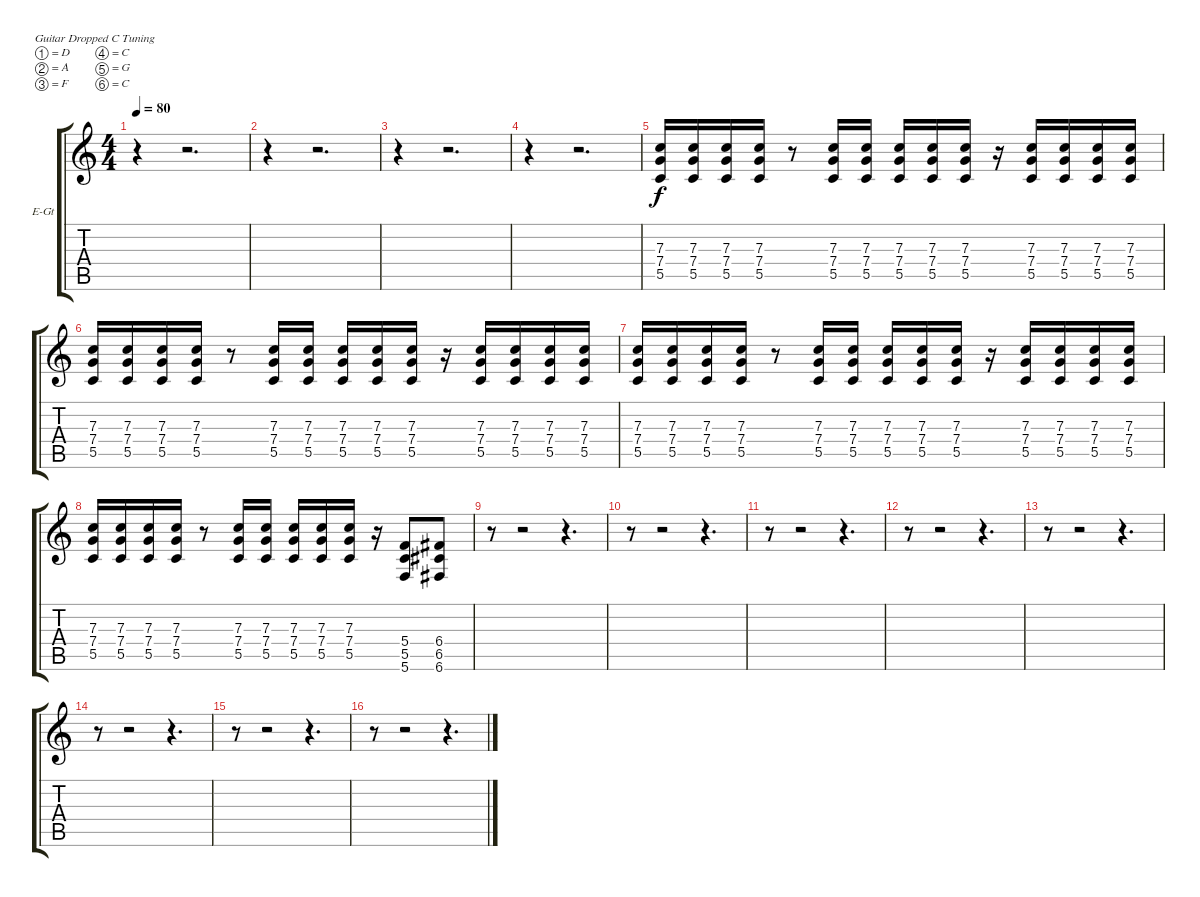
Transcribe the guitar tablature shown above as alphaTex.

\bracketExtendMode groupsimilarinstruments
\firstSystemTrackNameOrientation horizontal
\otherSystemsTrackNameOrientation horizontal
\track ("Guitare saturée" "E-Gt") {instrument distortionguitar}
\staff {score tabs}
\tuning (D4 A3 F3 C3 G2 C2)
\ts (4 4)
\tempo 80
\clef g2
\ks c
r.4{dy f} r.2{d} |
r.4 r.2{d} |
r.4 r.2{d} |
r.4 r.2{d} |
(7.3 7.4 5.5).16 (7.3 7.4 5.5).16 (7.3 7.4 5.5).16 (7.3 7.4 5.5).16 r.8 (7.3 7.4 5.5).16 (7.3 7.4 5.5).16 (7.3 7.4 5.5).16 (7.3 7.4 5.5).16 (7.3 7.4 5.5).16 r.16 (7.3 7.4 5.5).16 (7.3 7.4 5.5).16 (7.3 7.4 5.5).16 (7.3 7.4 5.5).16 |
(7.3 7.4 5.5).16 (7.3 7.4 5.5).16 (7.3 7.4 5.5).16 (7.3 7.4 5.5).16 r.8 (7.3 7.4 5.5).16 (7.3 7.4 5.5).16 (7.3 7.4 5.5).16 (7.3 7.4 5.5).16 (7.3 7.4 5.5).16 r.16 (7.3 7.4 5.5).16 (7.3 7.4 5.5).16 (7.3 7.4 5.5).16 (7.3 7.4 5.5).16 |
(7.3 7.4 5.5).16 (7.3 7.4 5.5).16 (7.3 7.4 5.5).16 (7.3 7.4 5.5).16 r.8 (7.3 7.4 5.5).16 (7.3 7.4 5.5).16 (7.3 7.4 5.5).16 (7.3 7.4 5.5).16 (7.3 7.4 5.5).16 r.16 (7.3 7.4 5.5).16 (7.3 7.4 5.5).16 (7.3 7.4 5.5).16 (7.3 7.4 5.5).16 |
(7.3 7.4 5.5).16 (7.3 7.4 5.5).16 (7.3 7.4 5.5).16 (7.3 7.4 5.5).16 r.8 (7.3 7.4 5.5).16 (7.3 7.4 5.5).16 (7.3 7.4 5.5).16 (7.3 7.4 5.5).16 (7.3 7.4 5.5).16 r.16 (5.4 5.5 5.6).8 (6.4 6.5 6.6).8 |
r.8 r.2 r.4{d} |
r.8 r.2 r.4{d} |
r.8 r.2 r.4{d} |
r.8 r.2 r.4{d} |
r.8 r.2 r.4{d} |
r.8 r.2 r.4{d} |
r.8 r.2 r.4{d} |
r.8 r.2 r.4{d}
